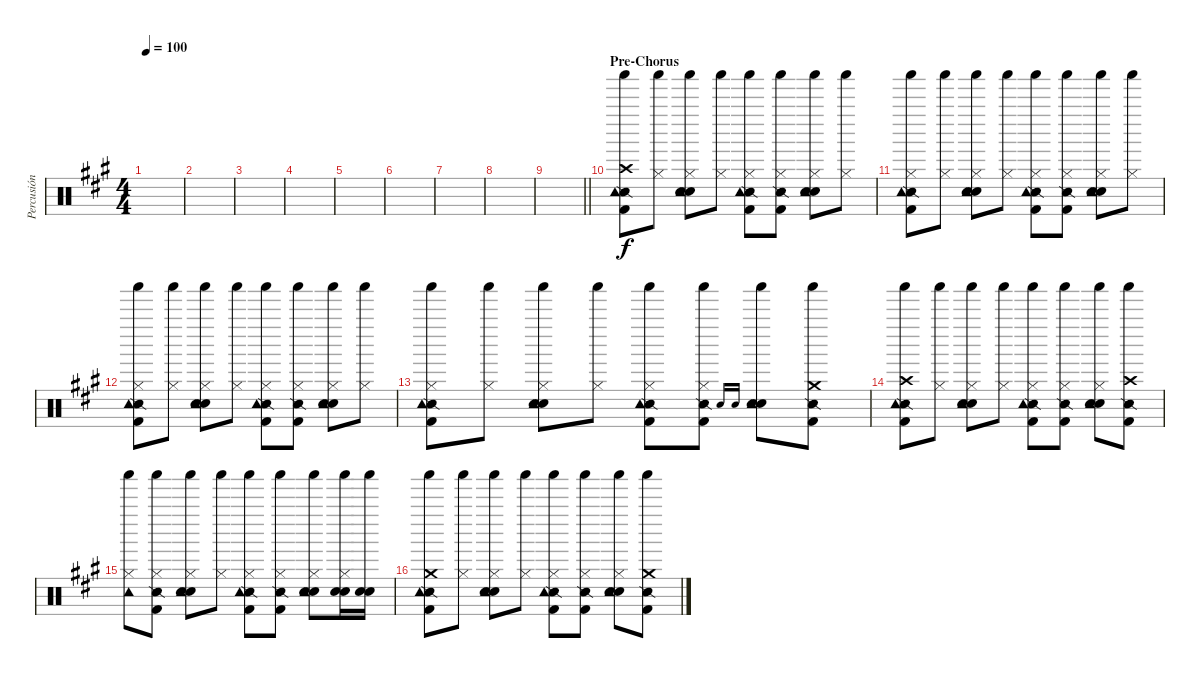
\track ("Percusión" "Percusión") {instrument percussion}
\staff {score}
\articulation defaults
\ts (4 4)
\tempo 100
\clef neutral
\ks a
|
|
|
|
|
|
|
|
\barLineRight lightlight
|
\section ("" "Pre-Chorus")
("Crash high (hit)" "Kick (hit) 2" "Snare (side stick) 2" "Tambourine (hit)" "Shaker (hit)").8{dy f} ("Hi-Hat (closed)" "Shaker (hit)").8 ("Hi-Hat (closed)" "Snare (hit) 2" "Electric Snare (hit)" "Tambourine (hit)" "Shaker (hit)").8 ("Hi-Hat (closed)" "Shaker (hit)").8 ("Hi-Hat (closed)" "Kick (hit) 2" "Snare (side stick) 2" "Tambourine (hit)" "Shaker (hit)").8 ("Hi-Hat (closed)" "Kick (hit) 2" "Snare (side stick) 2" "Shaker (hit)").8 ("Hi-Hat (closed)" "Snare (hit) 2" "Electric Snare (hit)" "Tambourine (hit)" "Shaker (hit)").8 ("Hi-Hat (closed)" "Shaker (hit)").8 |
("Hi-Hat (closed)" "Kick (hit) 2" "Snare (side stick) 2" "Tambourine (hit)" "Shaker (hit)").8 ("Hi-Hat (closed)" "Shaker (hit)").8 ("Hi-Hat (closed)" "Snare (hit) 2" "Electric Snare (hit)" "Tambourine (hit)" "Shaker (hit)").8 ("Hi-Hat (closed)" "Shaker (hit)").8 ("Hi-Hat (closed)" "Kick (hit) 2" "Snare (side stick) 2" "Tambourine (hit)" "Shaker (hit)").8 ("Hi-Hat (closed)" "Kick (hit) 2" "Snare (side stick) 2" "Shaker (hit)").8 ("Hi-Hat (closed)" "Snare (hit) 2" "Electric Snare (hit)" "Tambourine (hit)" "Shaker (hit)").8 ("Hi-Hat (closed)" "Shaker (hit)").8 |
("Hi-Hat (closed)" "Kick (hit) 2" "Snare (side stick) 2" "Tambourine (hit)" "Shaker (hit)").8 ("Hi-Hat (closed)" "Shaker (hit)").8 ("Hi-Hat (closed)" "Snare (hit) 2" "Electric Snare (hit)" "Tambourine (hit)" "Shaker (hit)").8 ("Hi-Hat (closed)" "Shaker (hit)").8 ("Hi-Hat (closed)" "Kick (hit) 2" "Snare (side stick) 2" "Tambourine (hit)" "Shaker (hit)").8 ("Hi-Hat (closed)" "Kick (hit) 2" "Snare (side stick) 2" "Shaker (hit)").8 ("Hi-Hat (closed)" "Snare (hit) 2" "Electric Snare (hit)" "Tambourine (hit)" "Shaker (hit)").8 ("Hi-Hat (closed)" "Shaker (hit)").8 |
("Hi-Hat (closed)" "Kick (hit) 2" "Snare (side stick) 2" "Tambourine (hit)" "Shaker (hit)").8 ("Hi-Hat (closed)" "Shaker (hit)").8 ("Hi-Hat (closed)" "Snare (hit) 2" "Electric Snare (hit)" "Tambourine (hit)" "Shaker (hit)").8 ("Hi-Hat (closed)" "Shaker (hit)").8 ("Hi-Hat (closed)" "Kick (hit) 2" "Snare (side stick) 2" "Tambourine (hit)" "Shaker (hit)").8 ("Hi-Hat (closed)" "Kick (hit) 2" "Snare (side stick) 2" "Shaker (hit)").8 "Snare (hit) 2".16{gr onbeat} "Electric Snare (hit)".16{gr onbeat} ("Snare (hit) 2" "Electric Snare (hit)" "Tambourine (hit)" "Shaker (hit)").8 ("Crash medium (hit)" "Kick (hit) 2" "Snare (side stick) 2" "Shaker (hit)").8 |
("Crash high (hit)" "Kick (hit) 2" "Snare (side stick) 2" "Tambourine (hit)" "Shaker (hit)").8 ("Hi-Hat (closed)" "Shaker (hit)").8 ("Hi-Hat (closed)" "Snare (hit) 2" "Electric Snare (hit)" "Tambourine (hit)" "Shaker (hit)").8 ("Hi-Hat (closed)" "Shaker (hit)").8 ("Hi-Hat (closed)" "Kick (hit) 2" "Snare (side stick) 2" "Tambourine (hit)" "Shaker (hit)").8 ("Hi-Hat (closed)" "Kick (hit) 2" "Snare (side stick) 2" "Shaker (hit)").8 ("Hi-Hat (closed)" "Snare (hit) 2" "Electric Snare (hit)" "Tambourine (hit)" "Shaker (hit)").8 ("Crash high (hit)" "Kick (hit) 2" "Snare (side stick) 2" "Shaker (hit)").8 |
("Hi-Hat (closed)" "Tambourine (hit)" "Shaker (hit)").8 ("Hi-Hat (closed)" "Kick (hit) 2" "Snare (side stick) 2" "Shaker (hit)").8 ("Hi-Hat (closed)" "Snare (hit) 2" "Electric Snare (hit)" "Tambourine (hit)" "Shaker (hit)").8 ("Hi-Hat (closed)" "Shaker (hit)").8 ("Hi-Hat (closed)" "Kick (hit) 2" "Snare (side stick) 2" "Tambourine (hit)" "Shaker (hit)").8 ("Hi-Hat (closed)" "Kick (hit) 2" "Snare (side stick) 2" "Shaker (hit)").8 ("Hi-Hat (closed)" "Snare (hit) 2" "Electric Snare (hit)" "Tambourine (hit)" "Shaker (hit)").8 ("Hi-Hat (closed)" "Snare (hit) 2" "Electric Snare (hit)" "Shaker (hit)").16 ("Snare (hit) 2" "Electric Snare (hit)" "Shaker (hit)").16 |
("Crash medium (hit)" "Kick (hit) 2" "Snare (side stick) 2" "Tambourine (hit)" "Shaker (hit)").8 ("Hi-Hat (closed)" "Shaker (hit)").8 ("Hi-Hat (closed)" "Snare (hit) 2" "Electric Snare (hit)" "Tambourine (hit)" "Shaker (hit)").8 ("Hi-Hat (closed)" "Shaker (hit)").8 ("Hi-Hat (closed)" "Kick (hit) 2" "Snare (side stick) 2" "Tambourine (hit)" "Shaker (hit)").8 ("Hi-Hat (closed)" "Kick (hit) 2" "Snare (side stick) 2" "Shaker (hit)").8 ("Hi-Hat (closed)" "Snare (hit) 2" "Electric Snare (hit)" "Tambourine (hit)" "Shaker (hit)").8 ("Crash medium (hit)" "Kick (hit) 2" "Snare (side stick) 2" "Shaker (hit)").8
